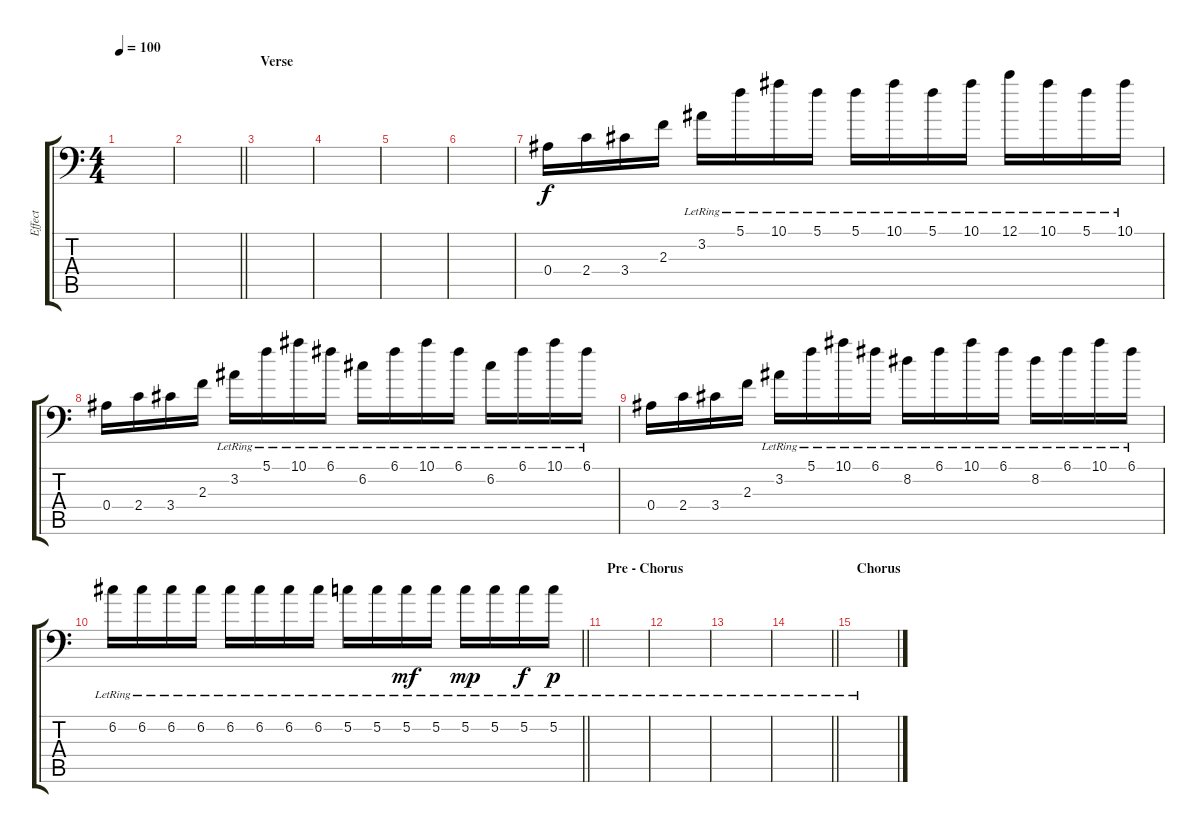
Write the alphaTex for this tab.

\track ("Effect" "Effect") {instrument overdrivenguitar}
\staff {score tabs}
\tuning (C4 G3 Eb3 Bb2 F2 Bb1) {hide}
\ts (4 4)
\tempo 100
\clef f4
\ks c
|
\barLineRight lightlight
|
\section ("" "Verse")
|
|
|
|
0.4.16{dy f} 2.4.16 3.4.16 2.3.16 3.2{lr}.16 5.1{lr}.16 10.1{lr}.16 5.1{lr}.16 5.1{lr}.16 10.1{lr}.16 5.1{lr}.16 10.1{lr}.16 12.1{lr}.16 10.1{lr}.16 5.1{lr}.16 10.1{lr}.16 |
0.4.16 2.4.16 3.4.16 2.3.16 3.2{lr}.16 5.1{lr}.16 10.1{lr}.16 6.1{lr}.16 6.2{lr}.16 6.1{lr}.16 10.1{lr}.16 6.1{lr}.16 6.2{lr}.16 6.1{lr}.16 10.1{lr}.16 6.1{lr}.16 |
0.4.16 2.4.16 3.4.16 2.3.16 3.2{lr}.16 5.1{lr}.16 10.1{lr}.16 6.1{lr}.16 8.2{lr}.16 6.1{lr}.16 10.1{lr}.16 6.1{lr}.16 8.2{lr}.16 6.1{lr}.16 10.1{lr}.16 6.1{lr}.16 |
\barLineRight lightlight
6.2{lr}.16 6.2{lr}.16 6.2{lr}.16 6.2{lr}.16 6.2{lr}.16 6.2{lr}.16 6.2{lr}.16 6.2{lr}.16 5.2{lr}.16 5.2{lr}.16 5.2{lr}.16{dy mf} 5.2{lr}.16 5.2{lr}.16{dy mp} 5.2{lr}.16 5.2{lr}.16{dy f} 5.2{lr}.16{dy p} |
\section ("" "Pre - Chorus")
|
|
|
\barLineRight lightlight
|
\section ("" "Chorus")
